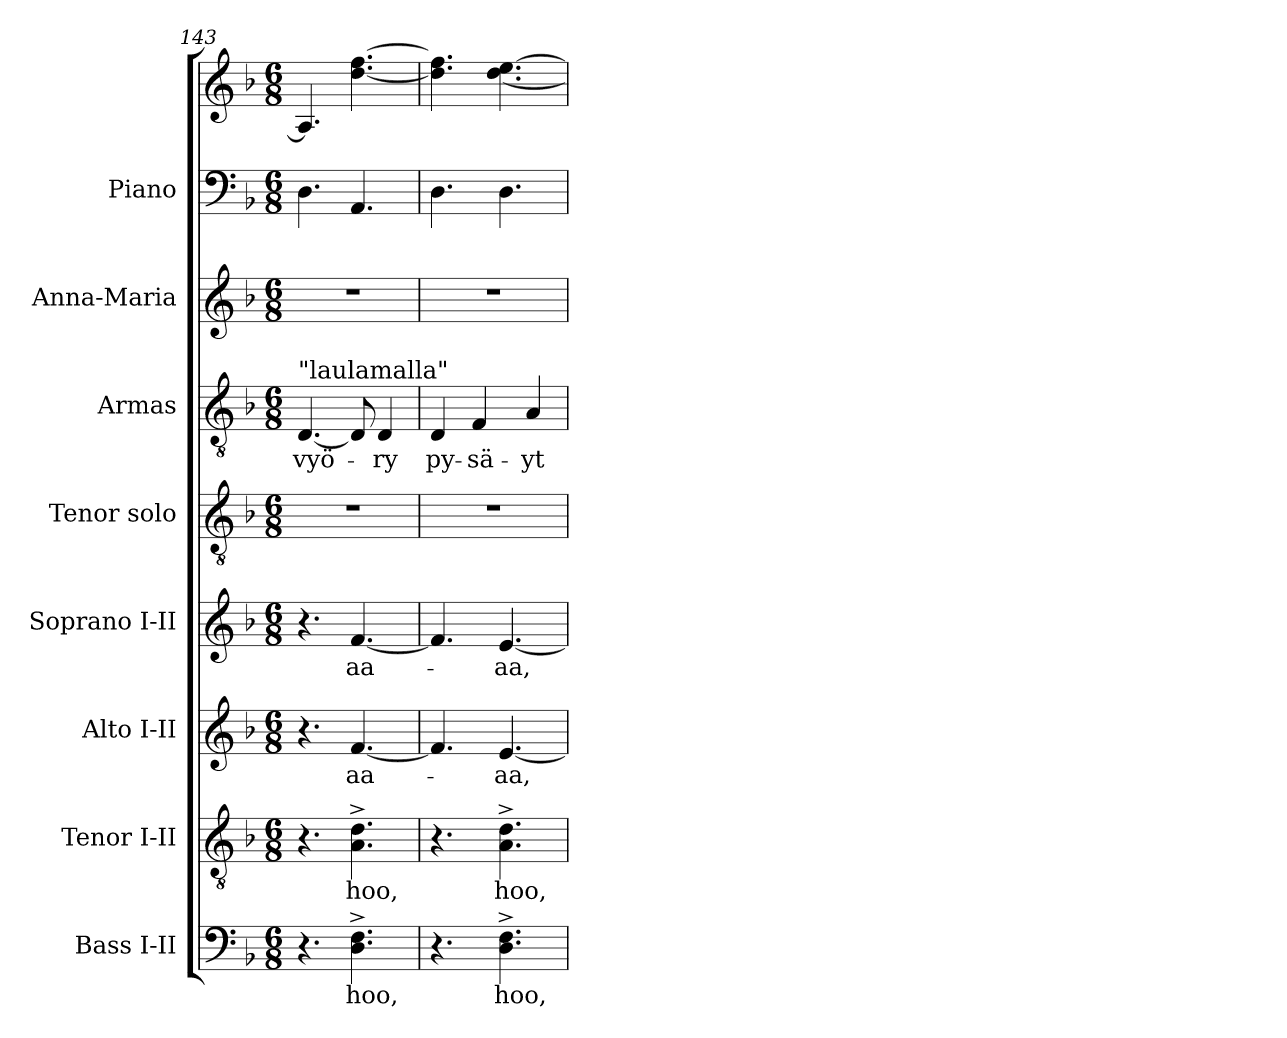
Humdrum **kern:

**kern	**text	**kern	**text	**kern	**text	**kern	**text	**kern	**kern	**text	**kern	**kern	**kern
*part8	*part8	*part7	*part7	*part6	*part6	*part5	*part5	*part4	*part3	*part3	*part2	*part1	*part1
*staff9	*staff9	*staff8	*staff8	*staff7	*staff7	*staff6	*staff6	*staff5	*staff4	*staff4	*staff3	*staff2	*staff1
*I"Bass I-II	*	*I"Tenor I-II	*	*I"Alto I-II	*	*I"Soprano I-II	*	*I"Tenor solo	*I"Armas	*	*I"Anna-Maria	*I"Piano	*
*I'B.	*	*I'T.	*	*I'A.	*	*I'S.	*	*I'T. Solo	*I'Armas	*	*I'A-M	*I'Pno.	*
*clefF4	*	*clefGv2	*	*clefG2	*	*clefG2	*	*clefGv2	*clefGv2	*	*clefG2	*clefF4	*clefG2
*	*	*ITrd7c12	*	*	*	*	*	*ITrd7c12	*ITrd7c12	*	*	*	*
*k[b-]	*	*k[b-]	*	*k[b-]	*	*k[b-]	*	*k[b-]	*k[b-]	*	*k[b-]	*k[b-]	*k[b-]
*F:	*	*F:	*	*F:	*	*F:	*	*F:	*F:	*	*F:	*F:	*F:
*M6/8	*	*M6/8	*	*M6/8	*	*M6/8	*	*M6/8	*M6/8	*	*M6/8	*M6/8	*M6/8
=143	=143	=143	=143	=143	=143	=143	=143	=143	=143	=143	=143	=143	=143
!	!	!	!	!	!	!	!	!LO:N:vis=1	!	!	!	!	!
!	!	!	!	!	!	!	!	!	!LO:TX:a:t="laulamalla"	!	!	!	!
!	!	!	!	!	!	!	!	!	!	!LO:LY:b:color=#000000	!LO:N:vis=1	!	!
4.r	.	4.r	.	4.r	.	4.r	.	2.r	[<4.DDi/	vyö-	2.r	4.Di\	4.Ai/]
!	!LO:LY:b:color=#000000	!	!	!	!	!	!	!	!	!	!	!	!
!	!	!	!LO:LY:b:color=#000000	!	!	!	!	!	!	!	!	!	!
!	!	!	!	!	!LO:LY:b:color=#000000	!	!	!	!	!	!	!	!
!	!	!	!	!	!	!	!LO:LY:b:color=#000000	!	!	!	!	!	!
4.Di\^ 4.Fi^	hoo,	4.AAi\^ 4.Di^	hoo,	[<4.fi/	aa-	[<4.fi/	aa-	.	8DDi/]	.	.	4.AAi/	[<4.ddi\ [>4.ffi
!	!	!	!	!	!	!	!	!	!	!LO:LY:b:color=#000000	!	!	!
.	.	.	.	.	.	.	.	.	4DDi/	-ry	.	.	.
=144	=144	=144	=144	=144	=144	=144	=144	=144	=144	=144	=144	=144	=144
!	!	!	!	!	!	!	!	!LO:N:vis=1	!	!	!	!	!
!	!	!	!	!	!	!	!	!	!	!LO:LY:b:color=#000000	!LO:N:vis=1	!	!
4.r	.	4.r	.	4.fi/]	.	4.fi/]	.	2.r	4DDi/	py-	2.r	4.Di\	4.ddi\] 4.ffi]
!	!	!	!	!	!	!	!	!	!	!LO:LY:b:color=#000000	!	!	!
.	.	.	.	.	.	.	.	.	4FFi/	-sä-	.	.	.
!	!LO:LY:b:color=#000000	!	!	!	!	!	!	!	!	!	!	!	!
!	!	!	!LO:LY:b:color=#000000	!	!	!	!	!	!	!	!	!	!
!	!	!	!	!	!LO:LY:b:color=#000000	!	!	!	!	!	!	!	!
!	!	!	!	!	!	!	!LO:LY:b:color=#000000	!	!	!	!	!	!
4.Di\^ 4.Fi^	hoo,	4.AAi\^ 4.Di^	hoo,	[<4.ei/	-aa,	[<4.ei/	-aa,	.	.	.	.	4.Di\	[<4.ddi\ [>4.eei
!	!	!	!	!	!	!	!	!	!	!LO:LY:b:color=#000000	!	!	!
.	.	.	.	.	.	.	.	.	4AAi/	-yt-	.	.	.
=	=	=	=	=	=	=	=	=	=	=	=	=	=
*-	*-	*-	*-	*-	*-	*-	*-	*-	*-	*-	*-	*-	*-
